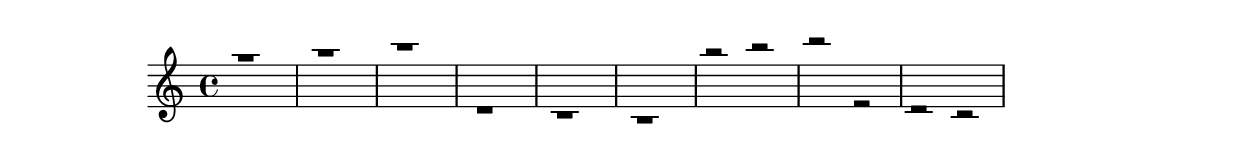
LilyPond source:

\version "1.9.8"
\header {
texidoc = "Whole and half rests moving outside the staff should get
ledger lines."
}


\score {
\notes  {
   \property Voice.Rest \set #'staff-position  = #4
  r1 \property Voice.Rest \set #'staff-position  = #5
  r1 \property Voice.Rest \set #'staff-position  = #6
  
  r1 \property Voice.Rest \set #'staff-position  = #-6
  r1 \property Voice.Rest \set #'staff-position  = #-7
  r1 \property Voice.Rest \set #'staff-position  = #-8
  r1

   \property Voice.Rest \set #'staff-position  = #6
  r2 \property Voice.Rest \set #'staff-position  = #7
  r2 \property Voice.Rest \set #'staff-position  = #8
  
  r2 \property Voice.Rest \set #'staff-position  = #-4
  r2 \property Voice.Rest \set #'staff-position  = #-5
  r2 \property Voice.Rest \set #'staff-position  = #-6
  r2

  

  
}}

